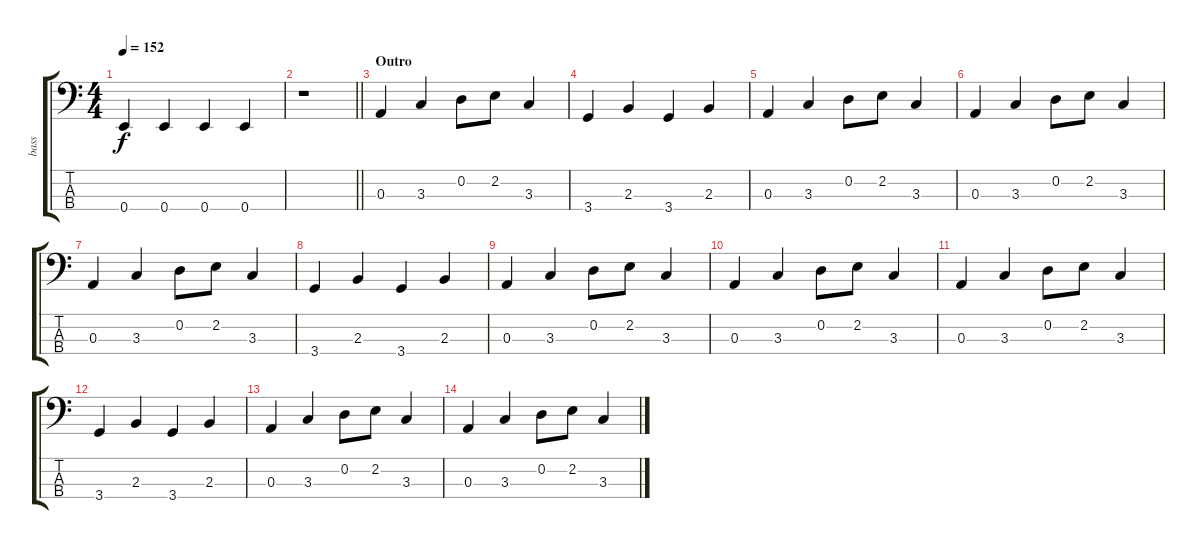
\track ("bass" "bass") {instrument electricbasspick}
\staff {score tabs}
\tuning (G2 D2 A1 E1) {hide}
\ts (4 4)
\tempo 152
\clef f4
\ks c
0.4.4{dy f} 0.4.4 0.4.4 0.4.4 |
\barLineRight lightlight
r.1 |
\section ("" "Outro")
0.3.4 3.3.4 0.2.8 2.2.8 3.3.4 |
3.4.4 2.3.4 3.4.4 2.3.4 |
0.3.4 3.3.4 0.2.8 2.2.8 3.3.4 |
0.3.4 3.3.4 0.2.8 2.2.8 3.3.4 |
0.3.4 3.3.4 0.2.8 2.2.8 3.3.4 |
3.4.4 2.3.4 3.4.4 2.3.4 |
0.3.4 3.3.4 0.2.8 2.2.8 3.3.4 |
0.3.4 3.3.4 0.2.8 2.2.8 3.3.4 |
0.3.4{volume 0} 3.3.4 0.2.8 2.2.8 3.3.4 |
3.4.4 2.3.4 3.4.4 2.3.4 |
0.3.4 3.3.4 0.2.8 2.2.8 3.3.4 |
0.3.4 3.3.4 0.2.8 2.2.8 3.3.4
